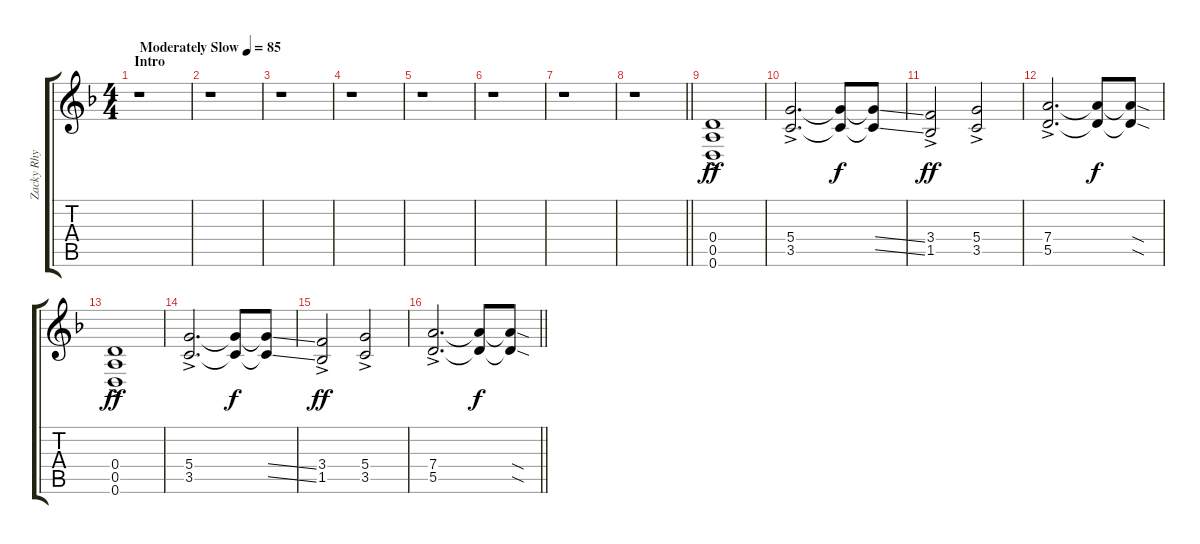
\track ("Zacky Rhy" "Zacky Rhy") {instrument distortionguitar}
\staff {score tabs}
\tuning (E4 B3 G3 D3 A2 D2) {hide}
\ts (4 4)
\section ("" "Intro")
\tempo (85 "Moderately Slow")
\clef g2
\ks f
r.1{dy ff instrument distortionguitar} |
r.1 |
r.1 |
r.1 |
r.1 |
r.1 |
r.1 |
\barLineRight lightlight
r.1 |
\section ("" "")
(0.4{ac} 0.5{ac} 0.6{ac}).1 |
(5.4{ac} 3.5{ac}).2{d} (5.4{t} 3.5{t}).8{dy f} (5.4{ss t} 3.5{ss t}).8 |
(3.4{ac} 1.5{ac}).2{dy ff} (5.4{ac} 3.5{ac}).2 |
(7.4{ac} 5.5{ac}).2{d} (7.4{t} 5.5{t}).8{dy f} (7.4{sod t} 5.5{sod t}).8 |
(0.4{ac} 0.5{ac} 0.6{ac}).1{dy ff} |
(5.4{ac} 3.5{ac}).2{d} (5.4{t} 3.5{t}).8{dy f} (5.4{ss t} 3.5{ss t}).8 |
(3.4{ac} 1.5{ac}).2{dy ff} (5.4{ac} 3.5{ac}).2 |
\barLineRight lightlight
(7.4{ac} 5.5{ac}).2{d} (7.4{t} 5.5{t}).8{dy f} (7.4{sod t} 5.5{sod t}).8
